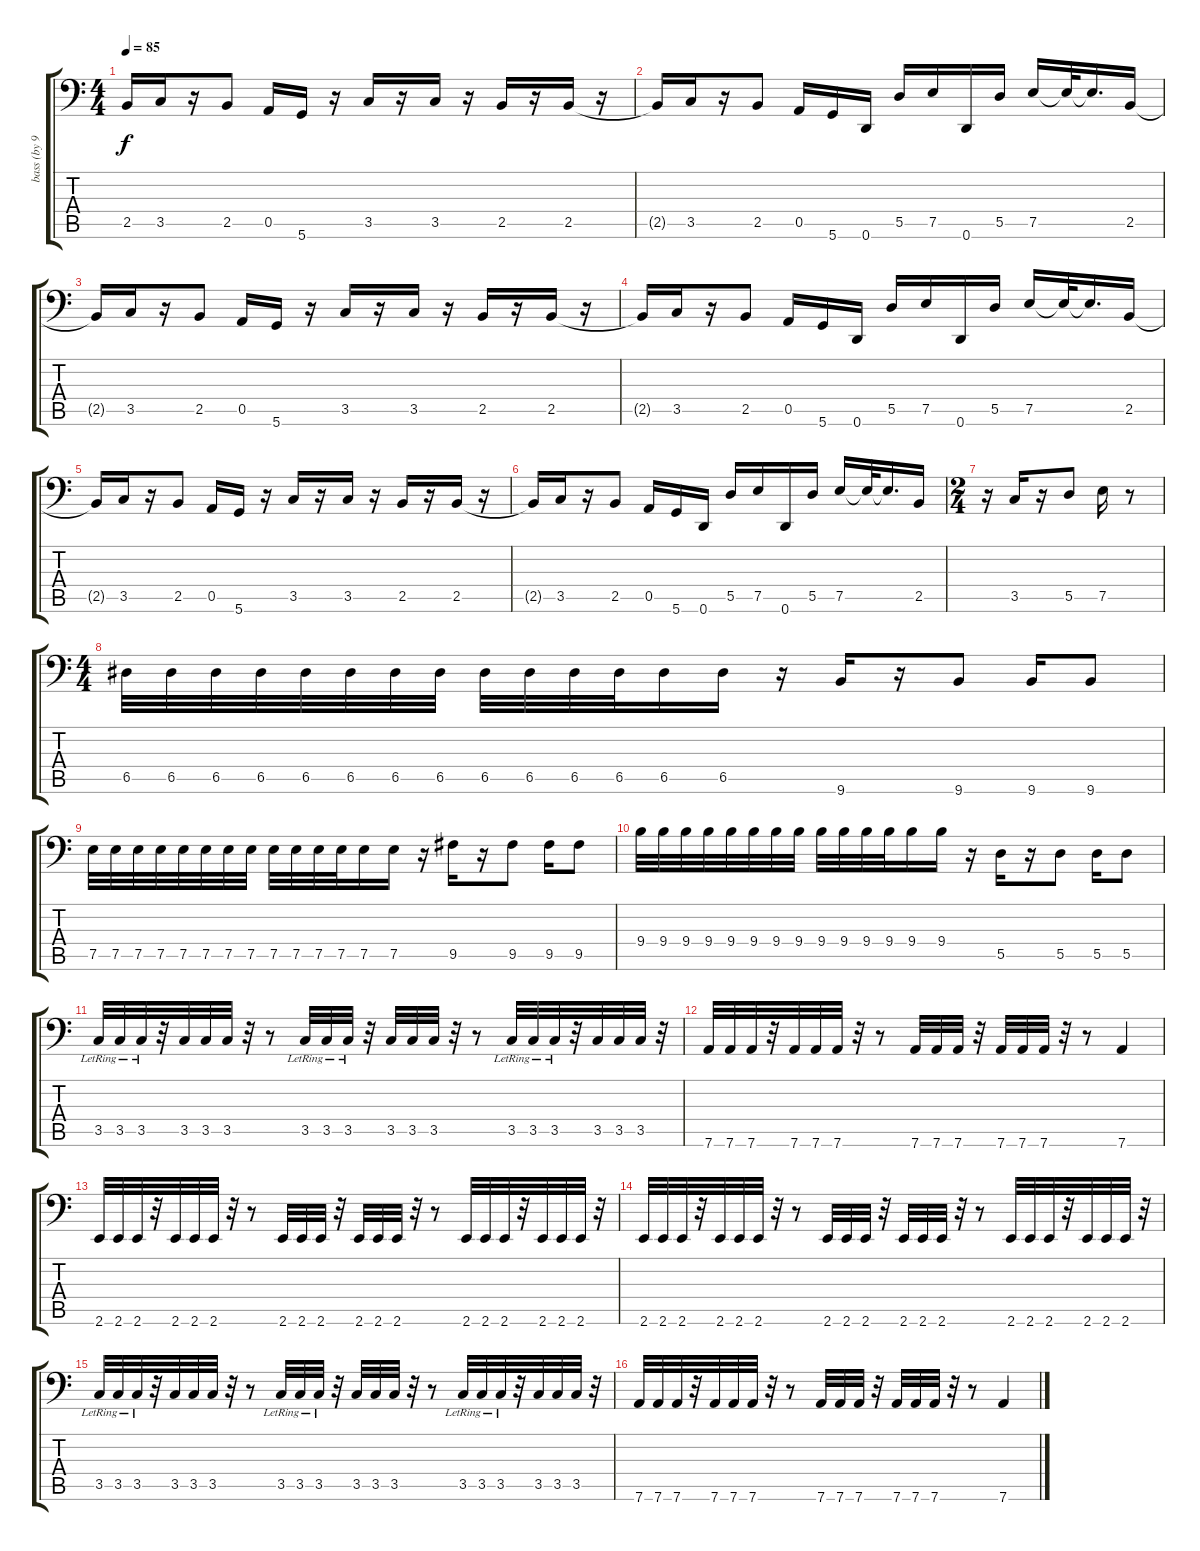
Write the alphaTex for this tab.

\track ("bass (by 93dric)" "bass (by 9") {instrument electricbasspick}
\staff {score tabs}
\tuning (E3 B2 G2 D2 A1 D1) {hide}
\ts (4 4)
\tempo 85
\clef f4
\ks c
2.5{t}.16{dy f} 3.5.16 r.16 2.5.8 0.5.16 5.6.16 r.16 3.5.16 r.16 3.5.16 r.16 2.5.16 r.16 2.5.16 r.16 |
2.5{t}.16 3.5.16 r.16 2.5.8 0.5.16 5.6.16 0.6.16 5.5.16 7.5.16 0.6.16 5.5.16 7.5.16 7.5{t}.32 7.5{t}.16{d} 2.5.16 |
2.5{t}.16 3.5.16 r.16 2.5.8 0.5.16 5.6.16 r.16 3.5.16 r.16 3.5.16 r.16 2.5.16 r.16 2.5.16 r.16 |
2.5{t}.16 3.5.16 r.16 2.5.8 0.5.16 5.6.16 0.6.16 5.5.16 7.5.16 0.6.16 5.5.16 7.5.16 7.5{t}.32 7.5{t}.16{d} 2.5.16 |
2.5{t}.16 3.5.16 r.16 2.5.8 0.5.16 5.6.16 r.16 3.5.16 r.16 3.5.16 r.16 2.5.16 r.16 2.5.16 r.16 |
2.5{t}.16 3.5.16 r.16 2.5.8 0.5.16 5.6.16 0.6.16 5.5.16 7.5.16 0.6.16 5.5.16 7.5.16 7.5{t}.32 7.5{t}.16{d} 2.5.16 |
\ts (2 4)
r.16 3.5.16 r.16 5.5.8 7.5.16 r.8 |
\ts (4 4)
6.5.32 6.5.32 6.5.32 6.5.32 6.5.32 6.5.32 6.5.32 6.5.32 6.5.32 6.5.32 6.5.32 6.5.32 6.5.16 6.5.16 r.16 9.6.16 r.16 9.6.8 9.6.16 9.6.8 |
7.5.32 7.5.32 7.5.32 7.5.32 7.5.32 7.5.32 7.5.32 7.5.32 7.5.32 7.5.32 7.5.32 7.5.32 7.5.16 7.5.16 r.16 9.5.16 r.16 9.5.8 9.5.16 9.5.8 |
9.4.32 9.4.32 9.4.32 9.4.32 9.4.32 9.4.32 9.4.32 9.4.32 9.4.32 9.4.32 9.4.32 9.4.32 9.4.16 9.4.16 r.16 5.5.16 r.16 5.5.8 5.5.16 5.5.8 |
3.5{lr}.32{volume 13} 3.5{lr}.32 3.5{lr}.32 r.32 3.5.32 3.5.32 3.5.32 r.32 r.8 3.5{lr}.32 3.5{lr}.32 3.5{lr}.32 r.32 3.5.32 3.5.32 3.5.32 r.32 r.8 3.5{lr}.32 3.5{lr}.32 3.5{lr}.32 r.32 3.5.32 3.5.32 3.5.32 r.32 |
7.6.32 7.6.32 7.6.32 r.32 7.6.32 7.6.32 7.6.32 r.32 r.8 7.6.32 7.6.32 7.6.32 r.32 7.6.32 7.6.32 7.6.32 r.32 r.8 7.6.4 |
2.6.32{volume 13} 2.6.32 2.6.32 r.32 2.6.32 2.6.32 2.6.32 r.32 r.8 2.6.32 2.6.32 2.6.32 r.32 2.6.32 2.6.32 2.6.32 r.32 r.8 2.6.32 2.6.32 2.6.32 r.32 2.6.32 2.6.32 2.6.32 r.32 |
2.6.32{volume 13} 2.6.32 2.6.32 r.32 2.6.32 2.6.32 2.6.32 r.32 r.8 2.6.32 2.6.32 2.6.32 r.32 2.6.32 2.6.32 2.6.32 r.32 r.8 2.6.32 2.6.32 2.6.32 r.32 2.6.32 2.6.32 2.6.32 r.32 |
3.5{lr}.32{volume 13} 3.5{lr}.32 3.5{lr}.32 r.32 3.5.32 3.5.32 3.5.32 r.32 r.8 3.5{lr}.32 3.5{lr}.32 3.5{lr}.32 r.32 3.5.32 3.5.32 3.5.32 r.32 r.8 3.5{lr}.32 3.5{lr}.32 3.5{lr}.32 r.32 3.5.32 3.5.32 3.5.32 r.32 |
7.6.32 7.6.32 7.6.32 r.32 7.6.32 7.6.32 7.6.32 r.32 r.8 7.6.32 7.6.32 7.6.32 r.32 7.6.32 7.6.32 7.6.32 r.32 r.8 7.6.4
